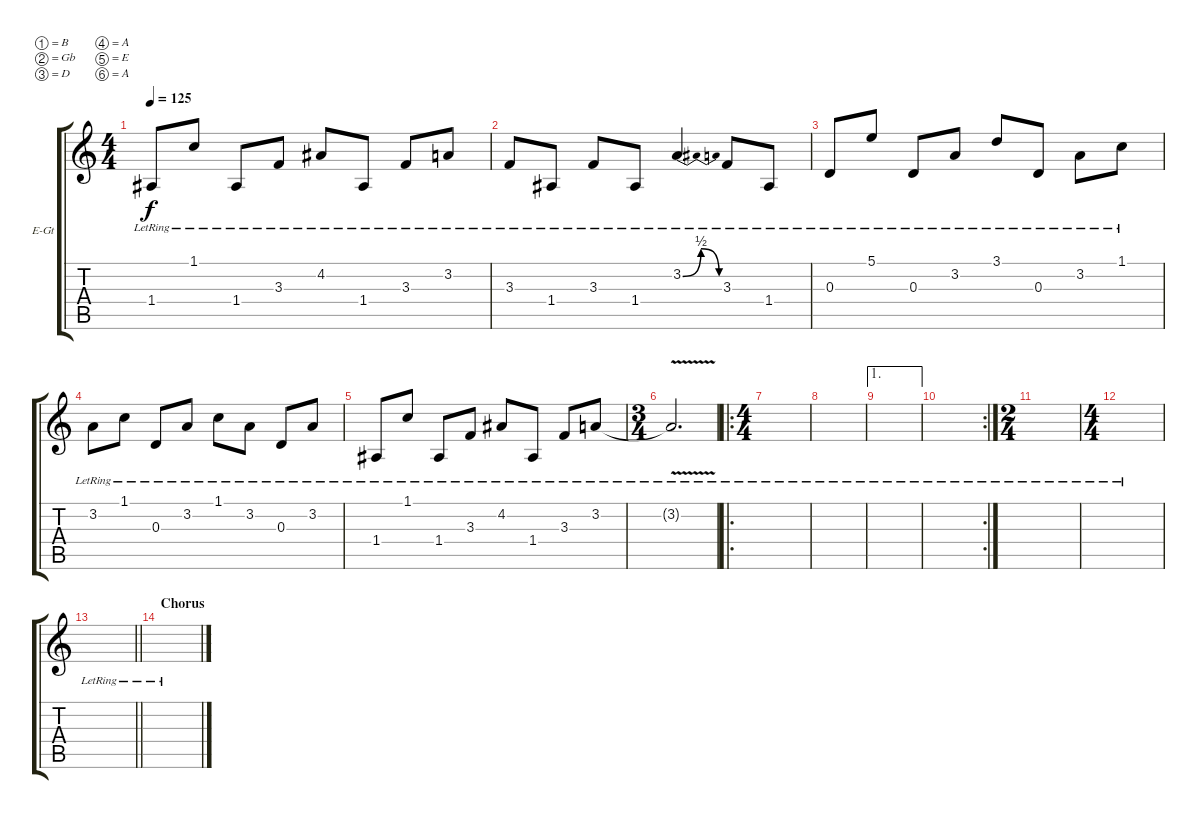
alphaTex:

\bracketExtendMode groupsimilarinstruments
\firstSystemTrackNameOrientation horizontal
\otherSystemsTrackNameOrientation horizontal
\track ("Electric Guitar" "E-Gt") {instrument electricguitarclean}
\staff {score tabs}
\tuning (B3 Gb3 D3 A2 E2 A1)
\ts (4 4)
\tempo 125
\clef g2
\scale
0.333333
\ks c
1.4{lr}.8{dy f} 1.1{lr}.8 1.4{lr}.8 3.3{lr}.8 4.2{lr}.8 1.4{lr}.8 3.3{lr}.8 3.2{lr}.8 |
\scale
0.333333 3.3{lr}.8 1.4{lr}.8 3.3{lr}.8 1.4{lr}.8 3.2{be (bendrelease 0 0 30 2 30 2 60 0) lr}.4 3.3{lr}.8 1.4{lr}.8 |
\scale
0.333333 0.3{lr}.8 5.1{lr}.8 0.3{lr}.8 3.2{lr}.8 3.1{lr}.8 0.3{lr}.8 3.2{lr}.8 1.1{lr}.8 |
\scale
0.333333 3.2{lr}.8 1.1{lr}.8 0.3{lr}.8 3.2{lr}.8 1.1{lr}.8 3.2{lr}.8 0.3{lr}.8 3.2{lr}.8 |
\scale
0.2 1.4{lr}.8 1.1{lr}.8 1.4{lr}.8 3.3{lr}.8 4.2{lr}.8 1.4{lr}.8 3.3{lr}.8 3.2{lr}.8 |
\ts (3 4)
\beaming (8 2 2 2)
\scale
0.380328 3.2{v lr t}.2{d} |
\ro
\ts (4 4)
\beaming (8 2 2 2 2)
\scale
0.419672 |
\scale
0.322751 |
\ae 1
\scale
0.322751 |
\rc 2
\scale
0.354497 |
\ts (2 4)
\beaming (8 2 2)
\scale
0.395904 |
\ts (4 4)
\beaming (8 2 2 2 2)
\scale
0.395904 |
\scale
0.208191
\barLineRight lightlight
|
\section ("" "Chorus")
\scale
0.333333 |
\scale
0.333333 |
\scale
0.333333
